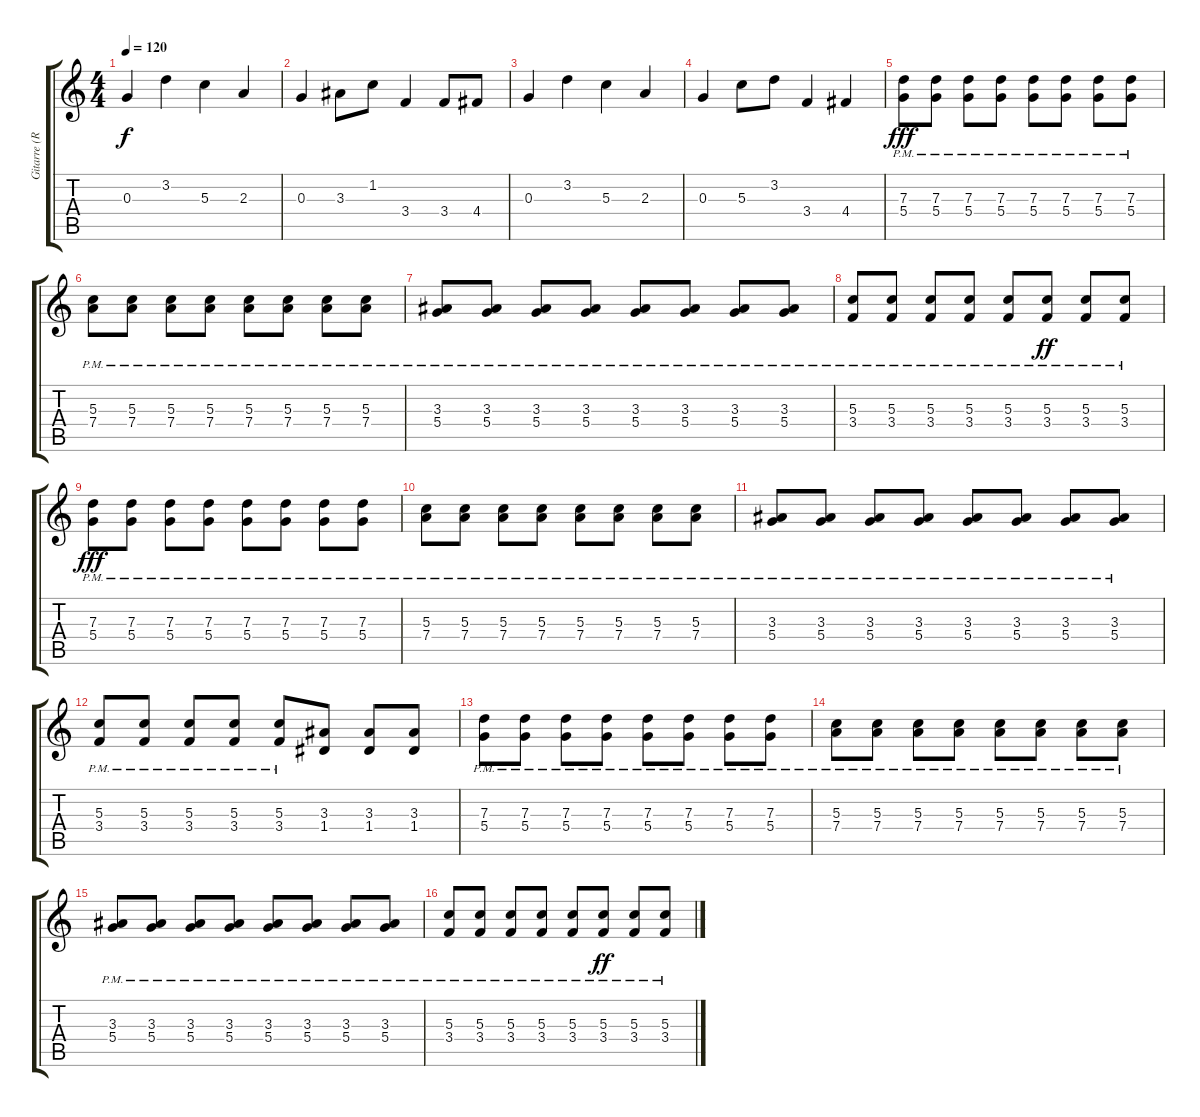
\track ("Gitarre (Rifs)" "Gitarre (R") {instrument distortionguitar}
\staff {score tabs}
\tuning (E4 B3 G3 D3 A2 E2) {hide}
\ts (4 4)
\tempo 120
\clef g2
\ks c
0.3.4{dy f} 3.2.4 5.3.4 2.3.4 |
0.3.4 3.3.8 1.2.8 3.4.4 3.4.8 4.4.8 |
0.3.4 3.2.4 5.3.4 2.3.4 |
0.3.4 5.3.8 3.2.8 3.4.4 4.4.4 |
(7.3{pm} 5.4).8{dy fff} (7.3 5.4{pm}).8 (7.3 5.4{pm}).8 (7.3 5.4{pm}).8 (7.3 5.4{pm}).8 (7.3 5.4{pm}).8 (7.3 5.4{pm}).8 (7.3 5.4{pm}).8 |
(5.3 7.4{pm}).8 (5.3 7.4{pm}).8 (5.3 7.4{pm}).8 (5.3 7.4{pm}).8 (5.3 7.4{pm}).8 (5.3 7.4{pm}).8 (5.3 7.4{pm}).8 (5.3 7.4{pm}).8 |
(3.3 5.4{pm}).8 (3.3 5.4{pm}).8 (3.3 5.4{pm}).8 (3.3 5.4{pm}).8 (3.3 5.4{pm}).8 (3.3 5.4{pm}).8 (3.3 5.4{pm}).8 (3.3 5.4{pm}).8 |
(5.3 3.4{pm}).8 (5.3 3.4{pm}).8 (5.3 3.4{pm}).8 (5.3 3.4{pm}).8 (5.3 3.4{pm}).8 (5.3 3.4{pm}).8{dy ff} (5.3 3.4{pm}).8 (5.3 3.4{pm}).8 |
(7.3{pm} 5.4).8{dy fff} (7.3 5.4{pm}).8 (7.3 5.4{pm}).8 (7.3 5.4{pm}).8 (7.3 5.4{pm}).8 (7.3 5.4{pm}).8 (7.3 5.4{pm}).8 (7.3 5.4{pm}).8 |
(5.3 7.4{pm}).8 (5.3 7.4{pm}).8 (5.3 7.4{pm}).8 (5.3 7.4{pm}).8 (5.3 7.4{pm}).8 (5.3 7.4{pm}).8 (5.3 7.4{pm}).8 (5.3 7.4{pm}).8 |
(3.3 5.4{pm}).8 (3.3 5.4{pm}).8 (3.3 5.4{pm}).8 (3.3 5.4{pm}).8 (3.3 5.4{pm}).8 (3.3 5.4{pm}).8 (3.3 5.4{pm}).8 (3.3 5.4{pm}).8 |
(5.3 3.4{pm}).8 (5.3 3.4{pm}).8 (5.3 3.4{pm}).8 (5.3 3.4{pm}).8 (5.3 3.4{pm}).8 (3.3 1.4).8 (3.3 1.4).8 (3.3 1.4).8 |
(7.3{pm} 5.4).8 (7.3 5.4{pm}).8 (7.3 5.4{pm}).8 (7.3 5.4{pm}).8 (7.3 5.4{pm}).8 (7.3 5.4{pm}).8 (7.3 5.4{pm}).8 (7.3 5.4{pm}).8 |
(5.3 7.4{pm}).8 (5.3 7.4{pm}).8 (5.3 7.4{pm}).8 (5.3 7.4{pm}).8 (5.3 7.4{pm}).8 (5.3 7.4{pm}).8 (5.3 7.4{pm}).8 (5.3 7.4{pm}).8 |
(3.3 5.4{pm}).8 (3.3 5.4{pm}).8 (3.3 5.4{pm}).8 (3.3 5.4{pm}).8 (3.3 5.4{pm}).8 (3.3 5.4{pm}).8 (3.3 5.4{pm}).8 (3.3 5.4{pm}).8 |
(5.3 3.4{pm}).8 (5.3 3.4{pm}).8 (5.3 3.4{pm}).8 (5.3 3.4{pm}).8 (5.3 3.4{pm}).8 (5.3 3.4{pm}).8{dy ff} (5.3 3.4{pm}).8 (5.3 3.4{pm}).8
